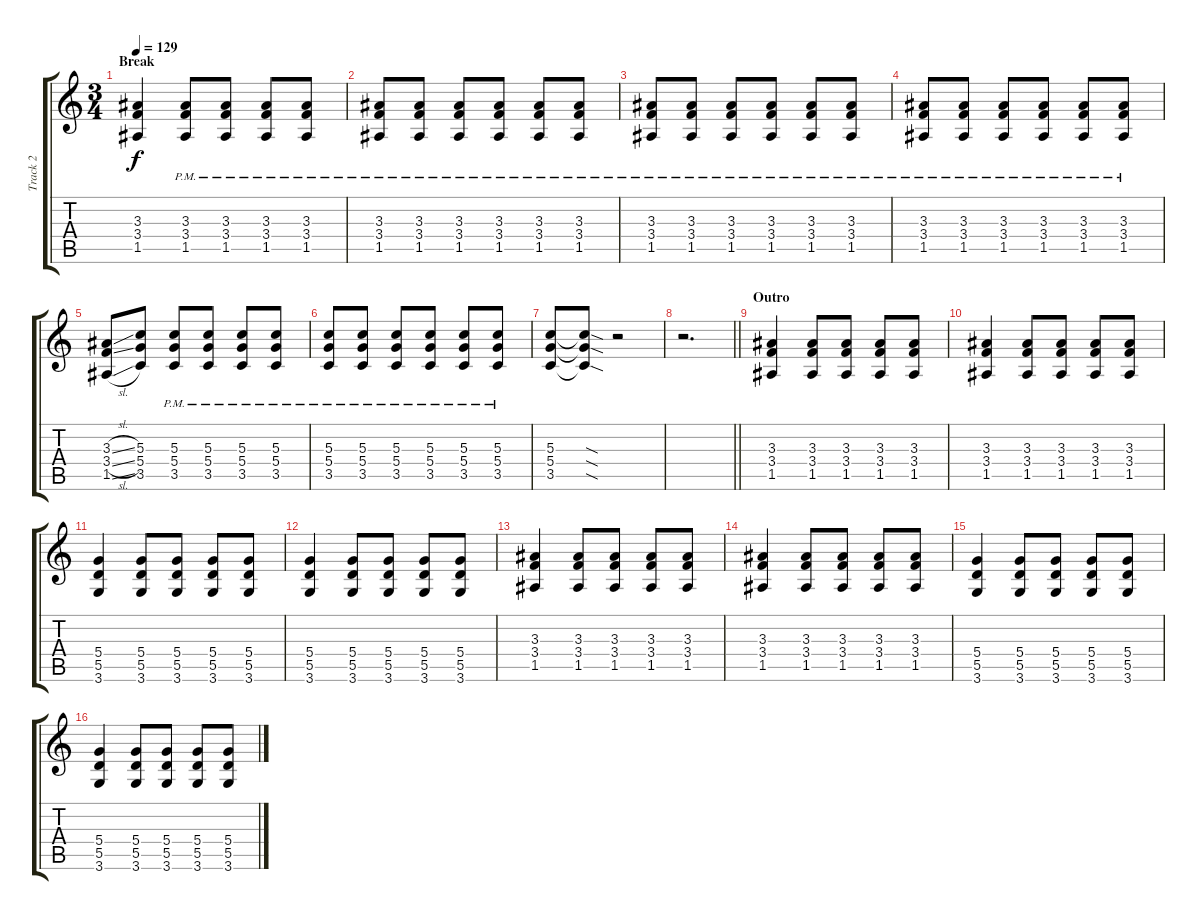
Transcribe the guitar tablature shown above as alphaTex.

\track ("Track 2" "Track 2") {instrument acousticguitarsteel}
\staff {score tabs}
\tuning (E4 B3 G3 D3 A2 E2) {hide}
\ts (3 4)
\section ("" "Break")
\tempo 129
\clef g2
\ks c
(3.3 3.4 1.5).4{dy f} (3.3{pm} 3.4{pm} 1.5{pm}).8 (3.3{pm} 3.4{pm} 1.5{pm}).8 (3.3{pm} 3.4{pm} 1.5{pm}).8 (3.3{pm} 3.4{pm} 1.5{pm}).8 |
(3.3{pm} 3.4{pm} 1.5{pm}).8 (3.3{pm} 3.4{pm} 1.5{pm}).8 (3.3{pm} 3.4{pm} 1.5{pm}).8 (3.3{pm} 3.4{pm} 1.5{pm}).8 (3.3{pm} 3.4{pm} 1.5{pm}).8 (3.3{pm} 3.4{pm} 1.5{pm}).8 |
(3.3{pm} 3.4{pm} 1.5{pm}).8 (3.3{pm} 3.4{pm} 1.5{pm}).8 (3.3{pm} 3.4{pm} 1.5{pm}).8 (3.3{pm} 3.4{pm} 1.5{pm}).8 (3.3{pm} 3.4{pm} 1.5{pm}).8 (3.3{pm} 3.4{pm} 1.5{pm}).8 |
(3.3{pm} 3.4{pm} 1.5{pm}).8 (3.3{pm} 3.4{pm} 1.5{pm}).8 (3.3{pm} 3.4{pm} 1.5{pm}).8 (3.3{pm} 3.4{pm} 1.5{pm}).8 (3.3{pm} 3.4{pm} 1.5{pm}).8 (3.3{pm} 3.4{pm} 1.5{pm}).8 |
(3.3{sl} 3.4{sl} 1.5{sl}).8 (5.3 5.4 3.5).8 (5.3{pm} 5.4{pm} 3.5{pm}).8 (5.3{pm} 5.4{pm} 3.5{pm}).8 (5.3{pm} 5.4{pm} 3.5{pm}).8 (5.3{pm} 5.4{pm} 3.5{pm}).8 |
(5.3{pm} 5.4{pm} 3.5{pm}).8 (5.3{pm} 5.4{pm} 3.5{pm}).8 (5.3{pm} 5.4{pm} 3.5{pm}).8 (5.3{pm} 5.4{pm} 3.5{pm}).8 (5.3{pm} 5.4{pm} 3.5{pm}).8 (5.3{pm} 5.4{pm} 3.5{pm}).8 |
(5.3 5.4 3.5).8 (5.3{sod t} 5.4{sod t} 3.5{sod t}).8 r.2 |
\barLineRight lightlight
r.2{d} |
\section ("" "Outro")
(3.3 3.4 1.5).4 (3.3 3.4 1.5).8 (3.3 3.4 1.5).8 (3.3 3.4 1.5).8 (3.3 3.4 1.5).8 |
(3.3 3.4 1.5).4 (3.3 3.4 1.5).8 (3.3 3.4 1.5).8 (3.3 3.4 1.5).8 (3.3 3.4 1.5).8 |
(5.4 5.5 3.6).4 (5.4 5.5 3.6).8 (5.4 5.5 3.6).8 (5.4 5.5 3.6).8 (5.4 5.5 3.6).8 |
(5.4 5.5 3.6).4 (5.4 5.5 3.6).8 (5.4 5.5 3.6).8 (5.4 5.5 3.6).8 (5.4 5.5 3.6).8 |
(3.3 3.4 1.5).4 (3.3 3.4 1.5).8 (3.3 3.4 1.5).8 (3.3 3.4 1.5).8 (3.3 3.4 1.5).8 |
(3.3 3.4 1.5).4 (3.3 3.4 1.5).8 (3.3 3.4 1.5).8 (3.3 3.4 1.5).8 (3.3 3.4 1.5).8 |
(5.4 5.5 3.6).4 (5.4 5.5 3.6).8 (5.4 5.5 3.6).8 (5.4 5.5 3.6).8 (5.4 5.5 3.6).8 |
(5.4 5.5 3.6).4 (5.4 5.5 3.6).8 (5.4 5.5 3.6).8 (5.4 5.5 3.6).8 (5.4 5.5 3.6).8
